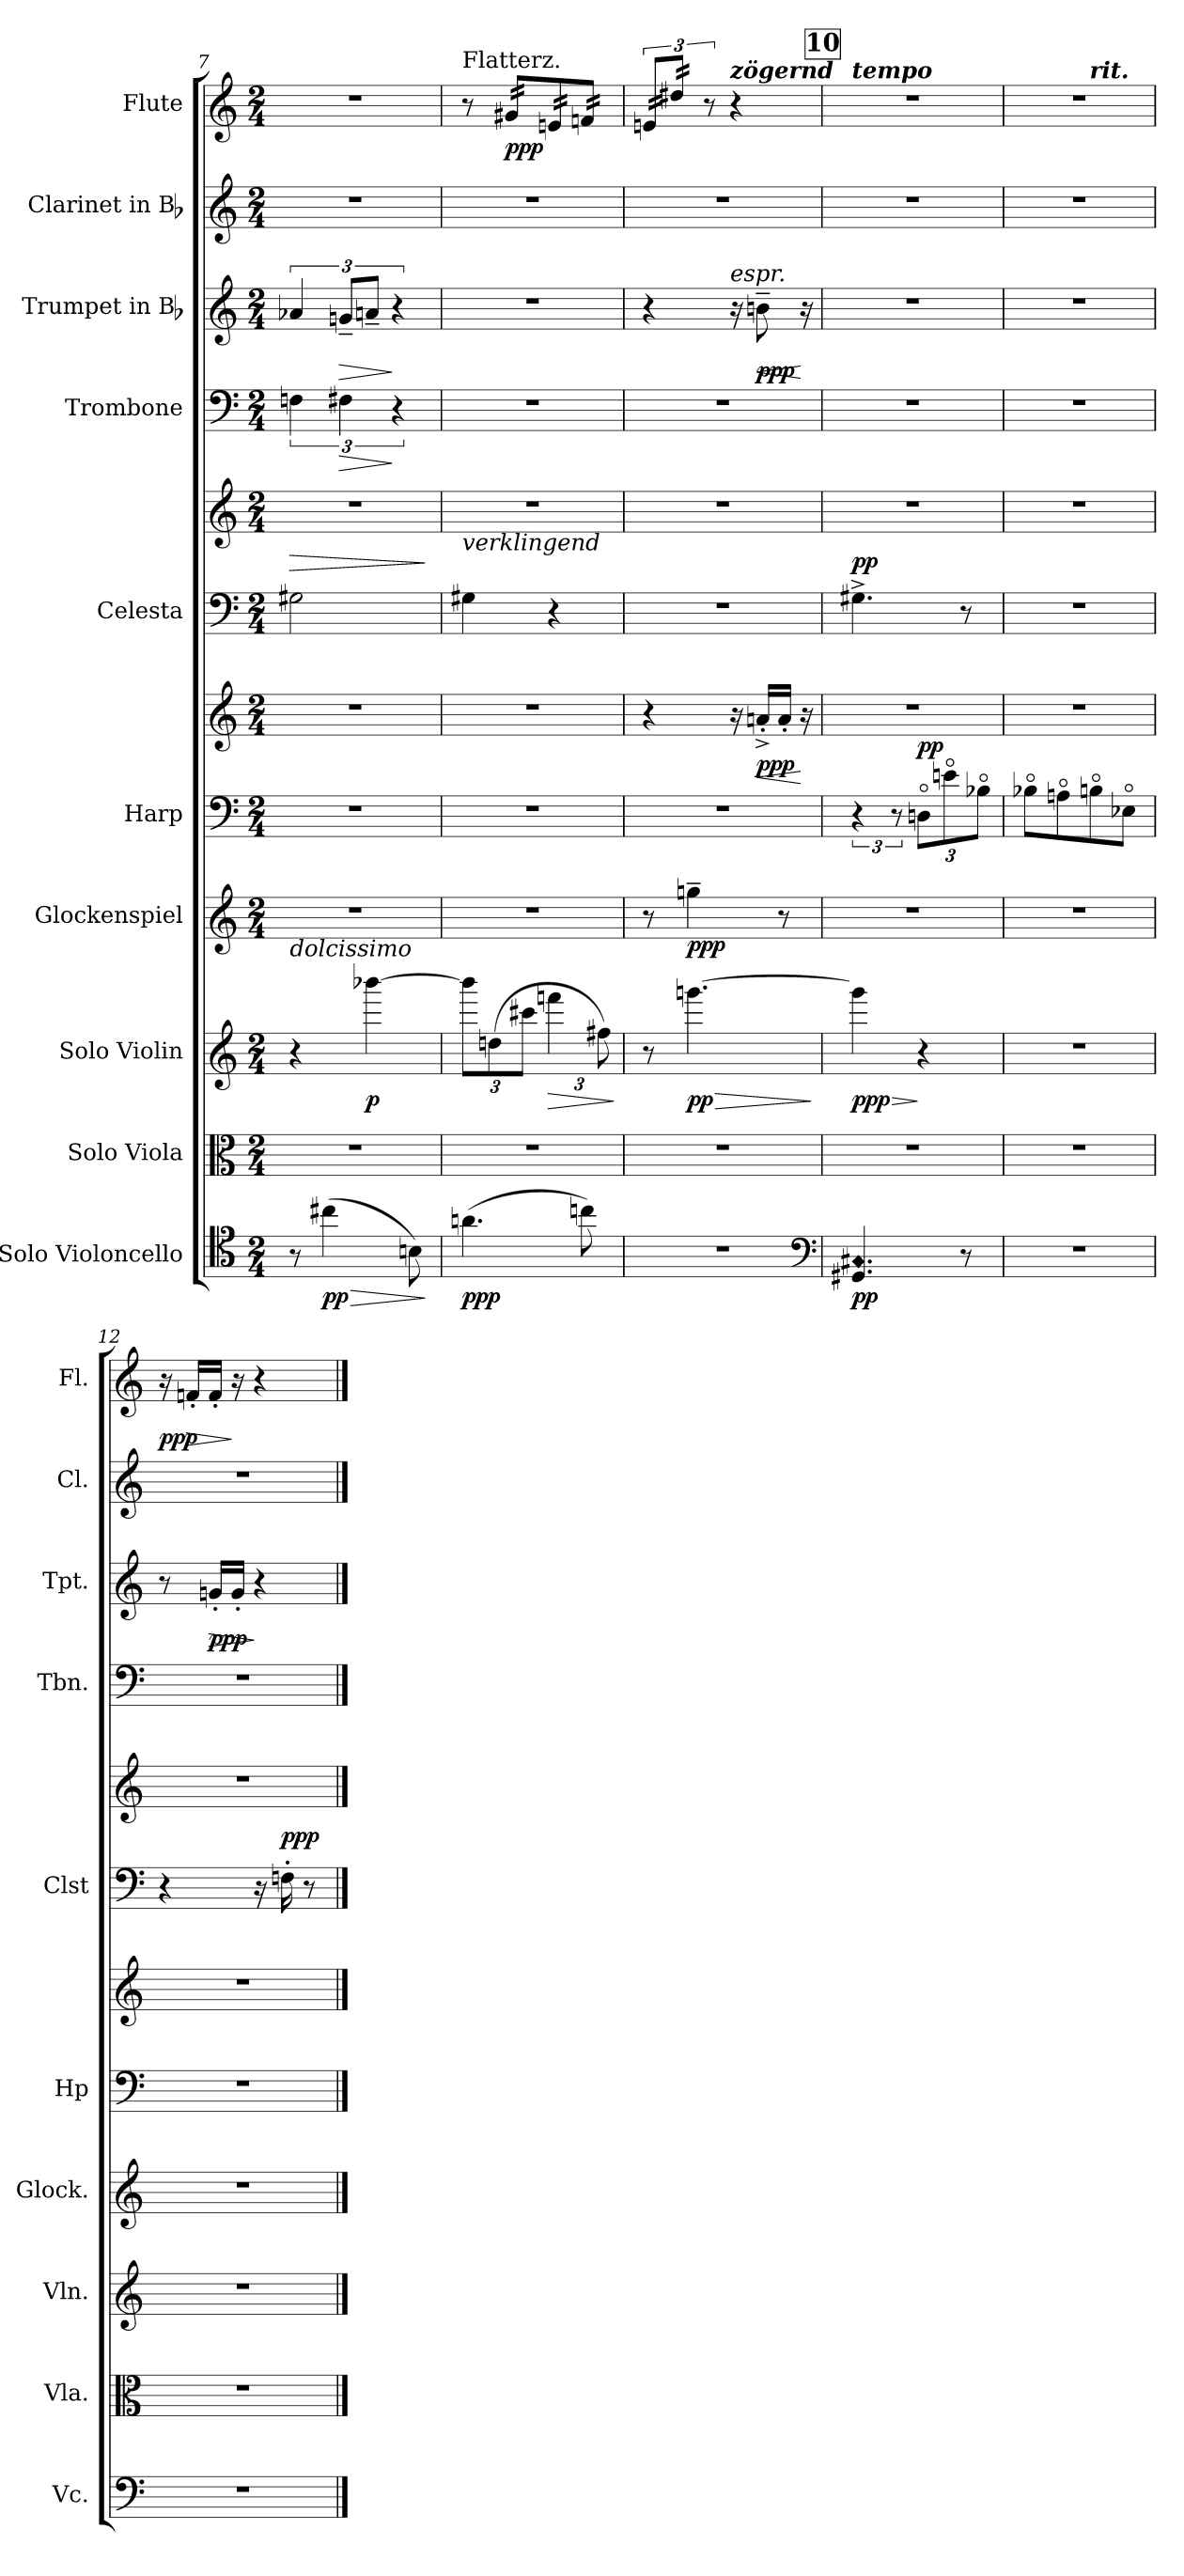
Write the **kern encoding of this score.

**kern	**dynam	**kern	**kern	**dynam	**kern	**dynam	**kern	**kern	**dynam	**kern	**kern	**dynam	**kern	**dynam	**kern	**dynam	**kern	**kern	**dynam
*part10	*part10	*part9	*part8	*part8	*part7	*part7	*part6	*part6	*part6	*part5	*part5	*part5	*part4	*part4	*part3	*part3	*part2	*part1	*part1
*staff12	*staff12	*staff11	*staff10	*staff10	*staff9	*staff9	*staff8	*staff7	*staff7/8	*staff6	*staff5	*staff5/6	*staff4	*staff4	*staff3	*staff3	*staff2	*staff1	*staff1
*I"Solo Violoncello	*	*I"Solo Viola	*I"Solo Violin	*	*I"Glockenspiel	*	*I"Harp	*	*	*I"Celesta	*	*	*I"Trombone	*	*I"Trumpet in Bb	*	*I"Clarinet in Bb	*I"Flute	*
*I'Vc.	*	*I'Vla.	*I'Vln.	*	*I'Glock.	*	*I'Hp	*	*	*I'Clst	*	*	*I'Tbn.	*	*I'Tpt.	*	*I'Cl.	*I'Fl.	*
*clefC4	*	*clefC3	*clefG2	*	*clefG2	*	*clefF4	*clefG2	*	*clefF4	*clefG2	*	*clefF4	*	*clefG2	*	*clefG2	*clefG2	*
*	*	*	*	*	*ITrd-14c-24	*	*	*	*	*ITrd-7c-12	*ITrd-7c-12	*	*	*	*ITrd1c2	*	*ITrd1c2	*	*
*k[]	*	*k[]	*k[]	*	*k[]	*	*k[]	*k[]	*	*k[]	*k[]	*	*k[]	*	*	*	*	*k[]	*
*M2/4	*	*M2/4	*M2/4	*	*M2/4	*	*M2/4	*M2/4	*	*M2/4	*M2/4	*	*M2/4	*	*M2/4	*	*M2/4	*M2/4	*
=7	=7	=7	=7	=7	=7	=7	=7	=7	=7	=7	=7	=7	=7	=7	=7	=7	=7	=7	=7
!	!	!	!LO:TX:a:i:t=dolcissimo	!	!	!	!	!	!	!	!	!	!	!	!	!	!	!	!
8r	.	2r	4r	.	2r	.	2r	2r	.	2g#X	2r	>	6Fn	.	6g-X	.	2r	2r	.
!	!LO:HP:b	!	!	!	!	!	!	!	!	!	!	!	!	!	!	!	!	!	!
(4cc#X	> pp	.	.	.	.	.	.	.	.	.	.	.	.	.	.	.	.	.	.
!	!	!	!	!	!	!	!	!	!	!	!	!	!	!LO:HP:b	!	!LO:HP:b	!	!	!
.	.	.	.	.	.	.	.	.	.	.	.	.	6F#X	>	12fn~L	>	.	.	.
.	.	.	[4bbb-X	p	.	.	.	.	.	.	.	.	.	.	12gn~J	.	.	.	.
.	.	.	.	.	.	.	.	.	.	.	.	.	6r	]	6r	]	.	.	.
8Bn)	.	.	.	.	.	.	.	.	.	.	.	.	.	.	.	.	.	.	.
.	]	.	.	.	.	.	.	.	.	.	.	]	.	.	.	.	.	.	.
=8	=8	=8	=8	=8	=8	=8	=8	=8	=8	=8	=8	=8	=8	=8	=8	=8	=8	=8	=8
!	!	!	!	!	!	!	!	!	!	!	!	!	!	!	!	!	!	!LO:TX:a:t=Flatterz.	!
!	!	!	!	!	!	!	!	!	!	!	!LO:TX:b:i:t=verklingend	!	!	!	!	!	!	!	!
(4.an	ppp	2r	12bbb-L]	.	2r	.	2r	2r	.	4g#X	2r	.	2r	.	2r	.	2r	8r	.
.	.	.	(12ddn	.	.	.	.	.	.	.	.	.	.	.	.	.	.	.	.
*	*	*	*	*	*	*	*	*	*	*	*	*	*	*	*	*	*	*tremolo	*
.	.	.	.	.	.	.	.	.	.	.	.	.	.	.	.	.	.	32g#XLLL	ppp
.	.	.	.	.	.	.	.	.	.	.	.	.	.	.	.	.	.	32g#X	.
.	.	.	12ccc#XJ	.	.	.	.	.	.	.	.	.	.	.	.	.	.	.	.
.	.	.	.	.	.	.	.	.	.	.	.	.	.	.	.	.	.	32g#X	.
.	.	.	.	.	.	.	.	.	.	.	.	.	.	.	.	.	.	32g#X	.
*	*	*	*Xbrackettup	*	*	*	*	*	*	*	*	*	*	*	*	*	*	*	*
!	!	!	!	!LO:HP:b	!	!	!	!	!	!	!	!	!	!	!	!	!	!	!
.	.	.	6fffn	>	.	.	.	.	.	4r	.	.	.	.	.	.	.	32en	.
.	.	.	.	.	.	.	.	.	.	.	.	.	.	.	.	.	.	32en	.
.	.	.	.	.	.	.	.	.	.	.	.	.	.	.	.	.	.	32en	.
.	.	.	.	.	.	.	.	.	.	.	.	.	.	.	.	.	.	32en	.
8ccn)	.	.	.	.	.	.	.	.	.	.	.	.	.	.	.	.	.	32fn	.
.	.	.	.	.	.	.	.	.	.	.	.	.	.	.	.	.	.	32fn	.
.	.	.	12ff#X)	.	.	.	.	.	.	.	.	.	.	.	.	.	.	.	.
.	.	.	.	.	.	.	.	.	.	.	.	.	.	.	.	.	.	32fn	.
.	.	.	.	.	.	.	.	.	.	.	.	.	.	.	.	.	.	32fnJJJ	.
.	.	.	.	]	.	.	.	.	.	.	.	.	.	.	.	.	.	.	.
=9	=9	=9	=9	=9	=9	=9	=9	=9	=9	=9	=9	=9	=9	=9	=9	=9	=9	=9	=9
2r	.	2r	8r	.	8r	.	2r	4r	.	2r	2r	.	2r	.	4r	.	2r	48enLLL	.
.	.	.	.	.	.	.	.	.	.	.	.	.	.	.	.	.	.	48en	.
.	.	.	.	.	.	.	.	.	.	.	.	.	.	.	.	.	.	48en	.
.	.	.	.	.	.	.	.	.	.	.	.	.	.	.	.	.	.	48en	.
.	.	.	.	.	.	.	.	.	.	.	.	.	.	.	.	.	.	48dd#X	.
.	.	.	.	.	.	.	.	.	.	.	.	.	.	.	.	.	.	48dd#X	.
!	!	!	!	!LO:HP:b	!	!	!	!	!	!	!	!	!	!	!	!	!	!	!
.	.	.	[4.gggn	> pp	4ggggn~	ppp	.	.	.	.	.	.	.	.	.	.	.	48dd#X	.
.	.	.	.	.	.	.	.	.	.	.	.	.	.	.	.	.	.	48dd#XJJJ	.
*	*	*	*	*	*	*	*	*	*	*	*	*	*	*	*	*	*	*Xtremolo	*
.	.	.	.	.	.	.	.	.	.	.	.	.	.	.	.	.	.	12r	.
!	!	!	!	!	!	!	!	!	!	!	!	!	!	!	!	!	!	!LO:TX:a:Bi:t=zögernd	!
!	!	!	!	!	!	!	!	!	!	!	!	!	!	!	!LO:TX:a:i:t=espr.	!	!	!	!
.	.	.	.	.	.	.	.	16r	.	.	.	.	.	.	16r	.	.	4r	.
!	!	!	!	!	!	!	!	!	!	!	!	!	!	!	!	!LO:HP:b	!	!	!
.	.	.	.	.	.	.	.	16an'^LL	< ppp	.	.	.	.	.	8an~	< ppp	.	.	.
.	.	.	.	.	8r	.	.	16a'JJ	.	.	.	.	.	.	.	.	.	.	.
.	.	.	.	.	.	.	.	16r	[	.	.	.	.	.	16r	[	.	.	.
*clefF4	*	*	*	*	*	*	*	*	*	*	*	*	*	*	*	*	*	*	*
.	.	.	.	]	.	.	.	.	.	.	.	.	.	.	.	.	.	.	.
!!LO:REH:place=s1:t=10
=10	=10	=10	=10	=10	=10	=10	=10	=10	=10	=10	=10	=10	=10	=10	=10	=10	=10	=10	=10
!	!	!	!	!	!	!	!	!	!	!	!	!	!	!	!	!	!	!LO:TX:a:Bi:t=tempo	!
!LO:N:n=2:head=diamond	!	!	!	!LO:HP:b	!	!	!	!	!	!	!	!	!	!	!	!	!	!	!
*	*	*	*	*	*	*	*	*^	*	*	*	*	*	*	*	*	*	*	*
4.GG#X 4.C#X	pp	2r	4ggg]	> ppp	2r	.	6r	2r	4ryy	.	4.g#X^	2r	pp	2r	.	2r	.	2r	2r	.
.	.	.	.	.	.	.	12r	.	.	.	.	.	.	.	.	.	.	.	.	.
.	.	.	4r	]	.	.	12DnoL	.	4ryy	pp	.	.	.	.	.	.	.	.	.	.
.	.	.	.	.	.	.	12eno	.	.	.	.	.	.	.	.	.	.	.	.	.
8r	.	.	.	.	.	.	.	.	.	.	8r	.	.	.	.	.	.	.	.	.
.	.	.	.	.	.	.	12B-XoJ	.	.	.	.	.	.	.	.	.	.	.	.	.
*	*	*	*	*	*	*	*	*v	*v	*	*	*	*	*	*	*	*	*	*	*
=11	=11	=11	=11	=11	=11	=11	=11	=11	=11	=11	=11	=11	=11	=11	=11	=11	=11	=11	=11
*	*	*	*	*	*	*	*	*	*	*	*	*	*	*	*	*	*	*^	*
2r	.	2r	2r	.	2r	.	8B-XoL	2r	.	2r	2r	.	2r	.	2r	.	2r	2r	4ryy	.
.	.	.	.	.	.	.	8Ano	.	.	.	.	.	.	.	.	.	.	.	.	.
!	!	!	!	!	!	!	!	!	!	!	!	!	!	!	!	!	!	!	!LO:TX:a:Bi:t=rit.	!
.	.	.	.	.	.	.	8Bno	.	.	.	.	.	.	.	.	.	.	.	4ryy	.
.	.	.	.	.	.	.	8E-XoJ	.	.	.	.	.	.	.	.	.	.	.	.	.
*	*	*	*	*	*	*	*	*	*	*	*	*	*	*	*	*	*	*v	*v	*
=12	=12	=12	=12	=12	=12	=12	=12	=12	=12	=12	=12	=12	=12	=12	=12	=12	=12	=12	=12
*	*	*	*	*	*	*	*	*	*	*	*^	*	*	*	*	*	*	*	*
2r	.	2r	2r	.	2r	.	2r	2r	.	4r	2r	4ryy	.	2r	.	8r	.	2r	16r	ppp
!	!	!	!	!	!	!	!	!	!	!	!	!	!	!	!	!	!	!	!	!LO:HP:b
.	.	.	.	.	.	.	.	.	.	.	.	.	.	.	.	.	.	.	16fn'LL	>
!	!	!	!	!	!	!	!	!	!	!	!	!	!	!	!	!	!LO:HP:b	!	!	!
.	.	.	.	.	.	.	.	.	.	.	.	.	.	.	.	16fn'LL	> ppp	.	16f'JJ	.
.	.	.	.	.	.	.	.	.	.	.	.	.	.	.	.	16f'JJ	.	.	16r	]
.	.	.	.	.	.	.	.	.	.	16r	.	16ryy	.	.	.	4r	]	.	4r	.
.	.	.	.	.	.	.	.	.	.	16fn'	.	8.ryy	ppp	.	.	.	.	.	.	.
.	.	.	.	.	.	.	.	.	.	8r	.	.	.	.	.	.	.	.	.	.
*	*	*	*	*	*	*	*	*	*	*	*v	*v	*	*	*	*	*	*	*	*
==	==	==	==	==	==	==	==	==	==	==	==	==	==	==	==	==	==	==	==
*-	*-	*-	*-	*-	*-	*-	*-	*-	*-	*-	*-	*-	*-	*-	*-	*-	*-	*-	*-
